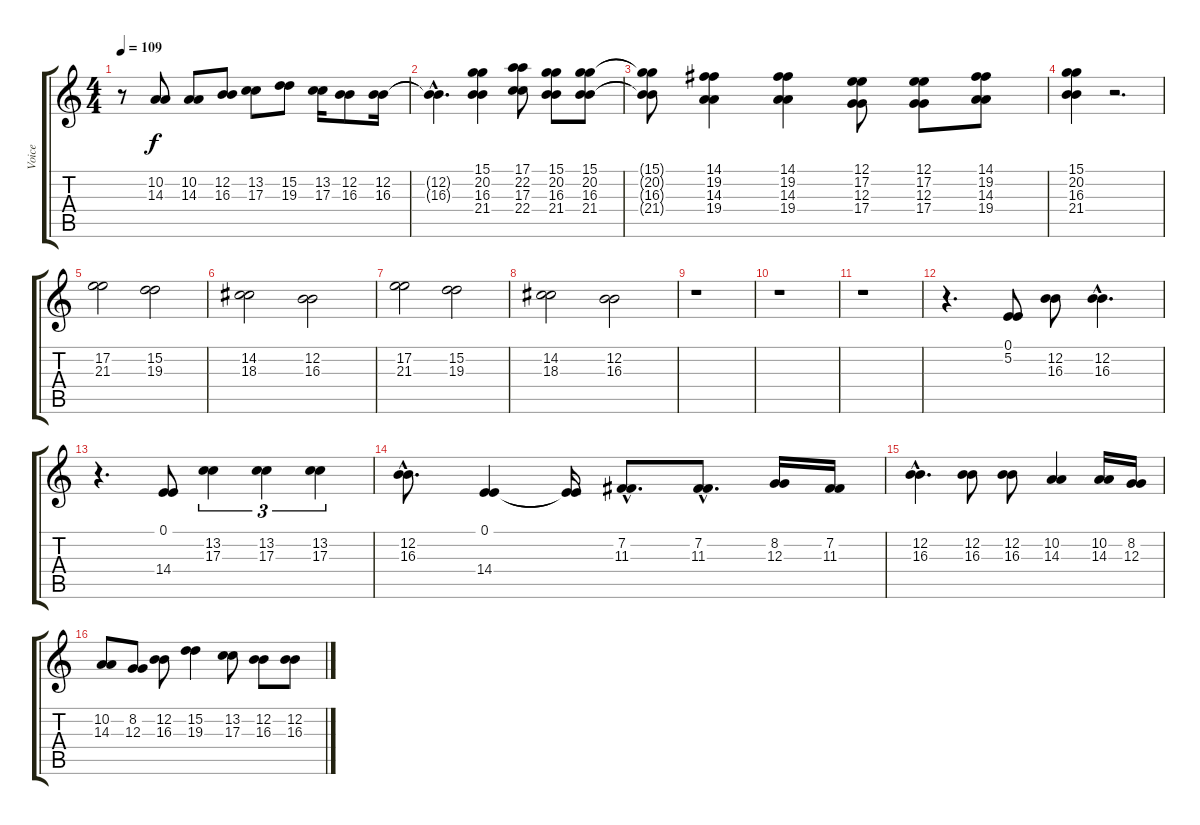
\track ("Voice" "Voice") {instrument sopranosax}
\staff {score tabs}
\tuning (E4 B3 G3 D3 A2 E2) {hide}
\ts (4 4)
\tempo 109
\clef g2
\ks c
r.8{dy f} (10.2 14.3).8 (10.2 14.3).8 (12.2 16.3).8 (13.2 17.3).8 (15.2 19.3).8 (13.2 17.3).16 (12.2 16.3).8 (12.2 16.3).16 |
(12.2{hac t} 16.3{hac t}).4{d} (15.1 20.2 16.3 21.4).4 (17.1 22.2 17.3 22.4).8 (15.1 20.2 16.3 21.4).8 (15.1 20.2 16.3 21.4).8 |
(15.1{t} 20.2{t} 16.3{t} 21.4{t}).8 (14.1 19.2 14.3 19.4).4 (14.1 19.2 14.3 19.4).4 (12.1 17.2 12.3 17.4).8 (12.1 17.2 12.3 17.4).8 (14.1 19.2 14.3 19.4).8 |
(15.1 20.2 16.3 21.4).4 r.2{d} |
(17.2 21.3).2 (15.2 19.3).2 |
(14.2 18.3).2 (12.2 16.3).2 |
(17.2 21.3).2 (15.2 19.3).2 |
(14.2 18.3).2 (12.2 16.3).2 |
r.1 |
r.1 |
r.1 |
r.4{d} (0.1 5.2).8 (12.2 16.3).8 (12.2{hac} 16.3{hac}).4{d} |
r.4{d} (0.1 14.4).8 (13.2 17.3).4{tu (3 2)} (13.2 17.3).4{tu (3 2)} (13.2 17.3).4{tu (3 2)} |
(12.2{hac} 16.3{hac}).8{d} (0.1 14.4).4 (0.1{t} 14.4{t}).16 (7.2{hac} 11.3{hac}).8{d} (7.2{hac} 11.3{hac}).8{d} (8.2 12.3).16 (7.2 11.3).16 |
(12.2{hac} 16.3{hac}).4{d} (12.2 16.3).8 (12.2 16.3).8 (10.2 14.3).4 (10.2 14.3).16 (8.2 12.3).16 |
(10.2 14.3).8 (8.2 12.3).8 (12.2 16.3).8 (15.2 19.3).4 (13.2 17.3).8 (12.2 16.3).8 (12.2 16.3).8
